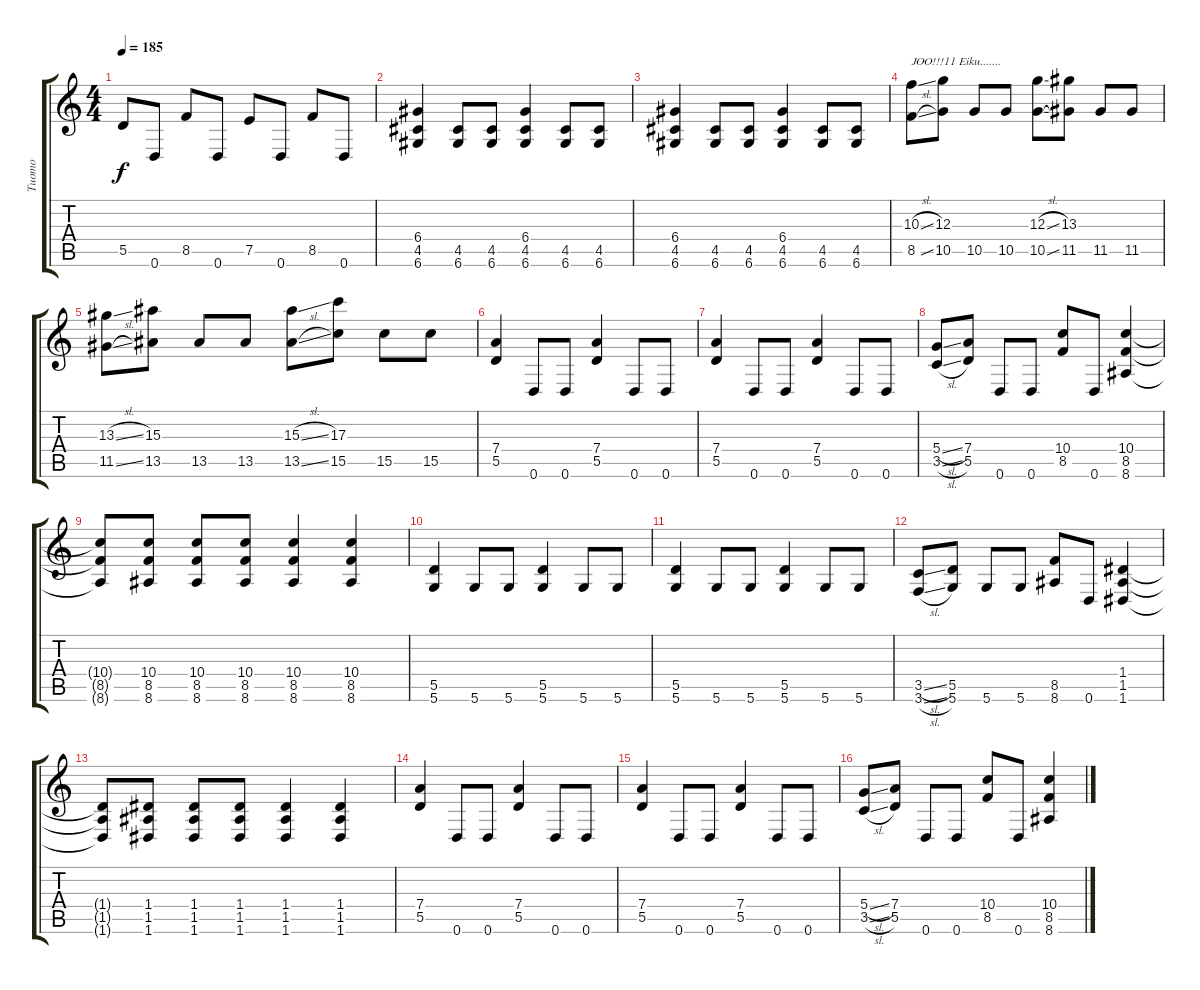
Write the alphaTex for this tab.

\track ("Tuomo" "Tuomo") {instrument distortionguitar}
\staff {score tabs}
\tuning (E4 B3 G3 D3 A2 D2) {hide}
\ts (4 4)
\tempo 185
\clef g2
\ks c
5.5.8{dy f} 0.6.8 8.5.8 0.6.8 7.5.8 0.6.8 8.5.8 0.6.8 |
(6.4 4.5 6.6).4 (4.5 6.6).8 (4.5 6.6).8 (6.4 4.5 6.6).4 (4.5 6.6).8 (4.5 6.6).8 |
(6.4 4.5 6.6).4 (4.5 6.6).8 (4.5 6.6).8 (6.4 4.5 6.6).4 (4.5 6.6).8 (4.5 6.6).8 |
(10.3{sl} 8.5{sl}).8{txt "JOO!!!11 Eiku......."} (12.3 10.5).8 10.5.8 10.5.8 (12.3{sl} 10.5{sl}).8 (13.3 11.5).8 11.5.8 11.5.8 |
(13.3{sl} 11.5{sl}).8 (15.3 13.5).8 13.5.8 13.5.8 (15.3{sl} 13.5{sl}).8 (17.3 15.5).8 15.5.8 15.5.8 |
(7.4 5.5).4 0.6.8 0.6.8 (7.4 5.5).4 0.6.8 0.6.8 |
(7.4 5.5).4 0.6.8 0.6.8 (7.4 5.5).4 0.6.8 0.6.8 |
(5.4{sl} 3.5{sl}).8 (7.4 5.5).8 0.6.8 0.6.8 (10.4 8.5).8 0.6.8 (10.4 8.5 8.6).4 |
(10.4{t} 8.5{t} 8.6{t}).8 (10.4 8.5 8.6).8 (10.4 8.5 8.6).8 (10.4 8.5 8.6).8 (10.4 8.5 8.6).4 (10.4 8.5 8.6).4 |
(5.5 5.6).4 5.6.8 5.6.8 (5.5 5.6).4 5.6.8 5.6.8 |
(5.5 5.6).4 5.6.8 5.6.8 (5.5 5.6).4 5.6.8 5.6.8 |
(3.5{sl} 3.6{sl}).8 (5.5 5.6).8 5.6.8 5.6.8 (8.5 8.6).8 0.6.8 (1.4 1.5 1.6).4 |
(1.4{t} 1.5{t} 1.6{t}).8 (1.4 1.5 1.6).8 (1.4 1.5 1.6).8 (1.4 1.5 1.6).8 (1.4 1.5 1.6).4 (1.4 1.5 1.6).4 |
(7.4 5.5).4 0.6.8 0.6.8 (7.4 5.5).4 0.6.8 0.6.8 |
(7.4 5.5).4 0.6.8 0.6.8 (7.4 5.5).4 0.6.8 0.6.8 |
(5.4{sl} 3.5{sl}).8 (7.4 5.5).8 0.6.8 0.6.8 (10.4 8.5).8 0.6.8 (10.4 8.5 8.6).4
